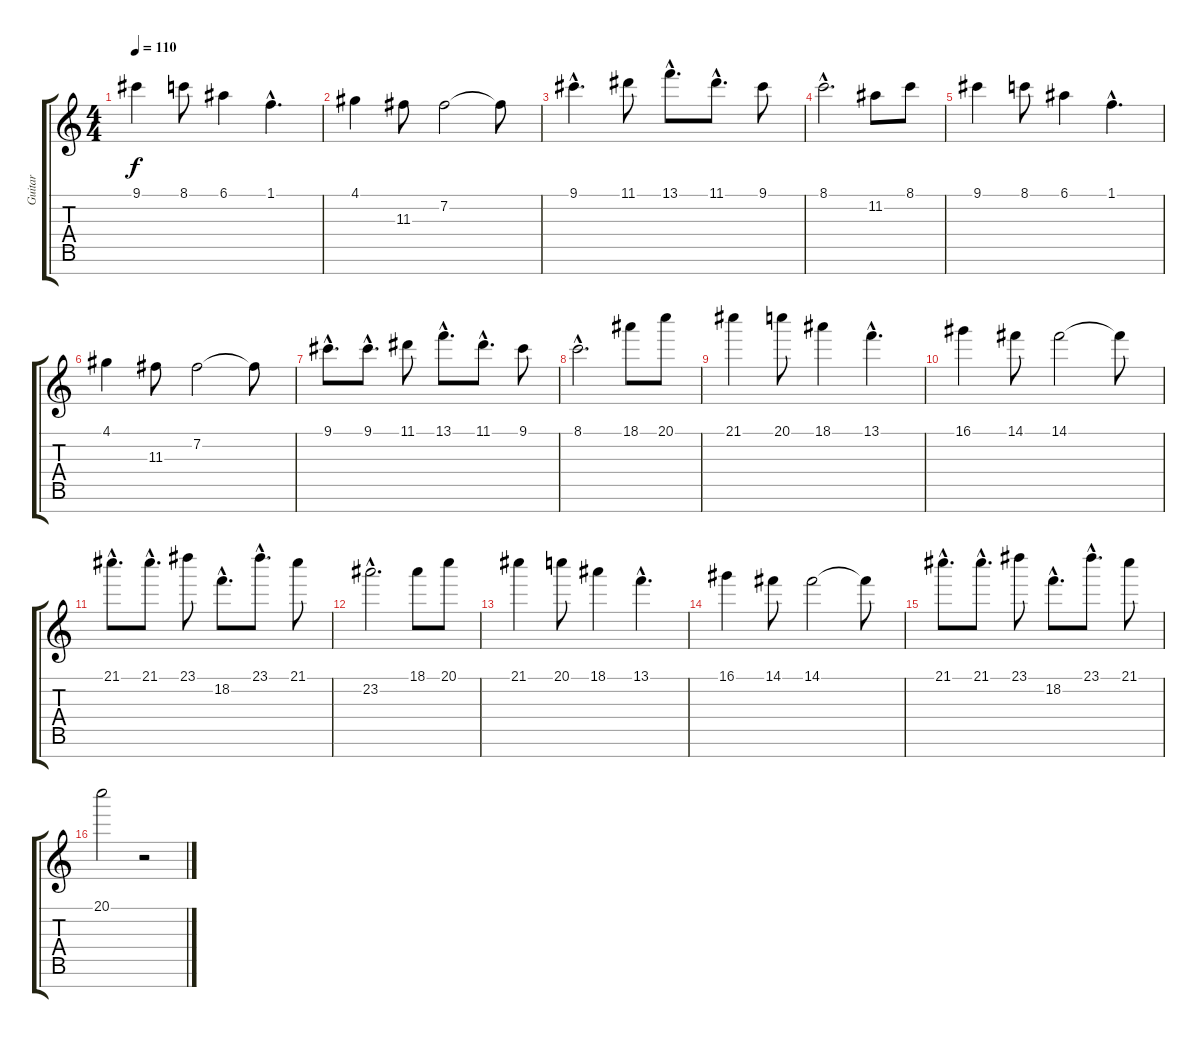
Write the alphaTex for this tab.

\track ("Guitar" "Guitar") {instrument distortionguitar}
\staff {score tabs}
\tuning (E4 B3 G3 D3 A2 E2 B1) {hide}
\ts (4 4)
\tempo 110
\clef g2
\ks c
9.1.4{dy f} 8.1.8 6.1.4 1.1{hac}.4{d} |
4.1.4 11.3.8 7.2.2 7.2{t}.8 |
9.1{hac}.4{d} 11.1.8 13.1{hac}.8{d} 11.1{hac}.8{d} 9.1.8 |
8.1{hac}.2{d} 11.2.8 8.1.8 |
9.1.4 8.1.8 6.1.4 1.1{hac}.4{d} |
4.1.4 11.3.8 7.2.2 7.2{t}.8 |
9.1{hac}.8{d} 9.1{hac}.8{d} 11.1.8 13.1{hac}.8{d} 11.1{hac}.8{d} 9.1.8 |
8.1{hac}.2{d} 18.1.8{volume 0} 20.1.8 |
21.1.4 20.1.8 18.1.4 13.1{hac}.4{d} |
16.1.4 14.1.8 14.1.2 14.1{t}.8 |
21.1{hac}.8{d} 21.1{hac}.8{d} 23.1.8 18.2{hac}.8{d} 23.1{hac}.8{d} 21.1.8 |
23.2{hac}.2{d} 18.1.8 20.1.8 |
21.1.4 20.1.8 18.1.4 13.1{hac}.4{d} |
16.1.4 14.1.8 14.1.2 14.1{t}.8 |
21.1{hac}.8{d} 21.1{hac}.8{d} 23.1.8 18.2{hac}.8{d} 23.1{hac}.8{d} 21.1.8 |
20.1.2 r.2
